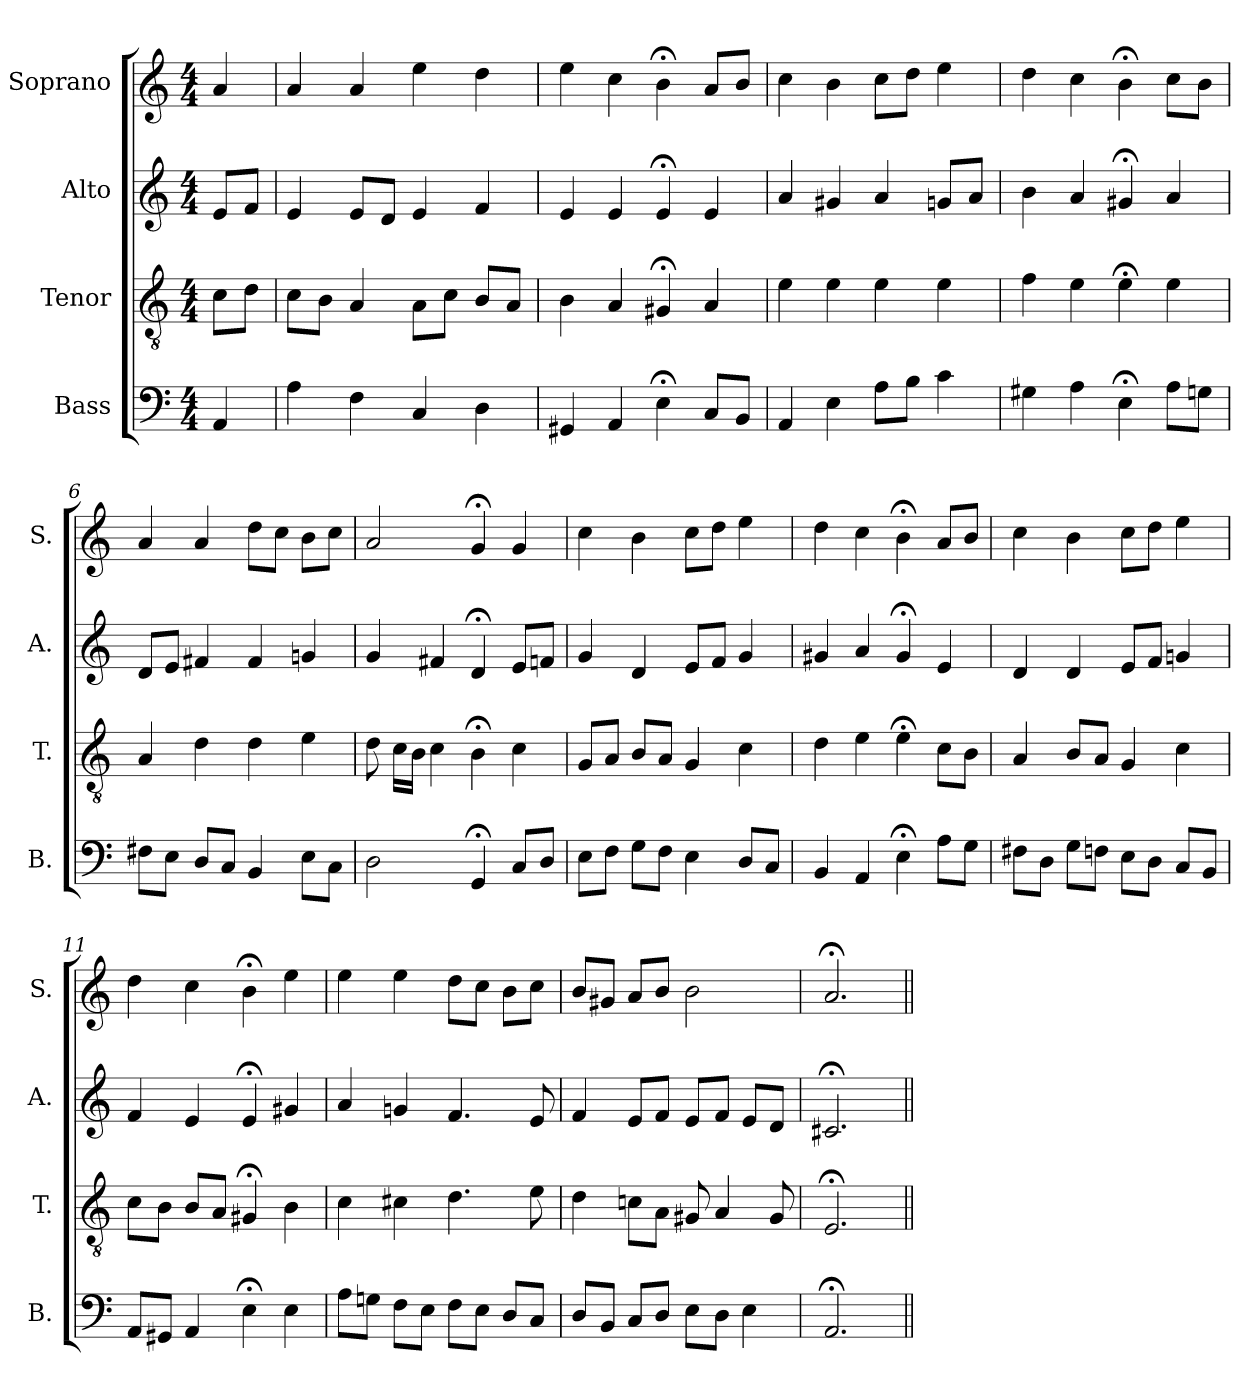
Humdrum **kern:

**kern	**kern	**kern	**kern
*part4	*part3	*part2	*part1
*staff4	*staff3	*staff2	*staff1
*I"Bass	*I"Tenor	*I"Alto	*I"Soprano
*I'B.	*I'T.	*I'A.	*I'S.
*clefF4	*clefGv2	*clefG2	*clefG2
*	*ITrd7c12	*	*
*k[]	*k[]	*k[]	*k[]
*C:	*C:	*C:	*C:
*M4/4	*M4/4	*M4/4	*M4/4
=1	=1	=1	=1
4AA/	8C\L	8e/L	4a/
.	8D\J	8f/J	.
=2	=2	=2	=2
4A\	8C\L	4e/	4a/
.	8BB\J	.	.
4F\	4AA/	8e/L	4a/
.	.	8d/J	.
4C/	8AA\L	4e/	4ee\
.	8C\J	.	.
4D\	8BB/L	4f/	4dd\
.	8AA/J	.	.
=3	=3	=3	=3
4GG#X/	4BB\	4e/	4ee\
4AA/	4AA/	4e/	4cc\
4E;<\	4GG#X;</	4e;</	4b;<\
8C/L	4AA/	4e/	8a/L
8BB/J	.	.	8b/J
=4	=4	=4	=4
4AA/	4E\	4a/	4cc\
4E\	4E\	4g#X/	4b\
8A\L	4E\	4a/	8cc\L
8B\J	.	.	8dd\J
4c\	4E\	8gn/L	4ee\
.	.	8a/J	.
=5	=5	=5	=5
4G#X\	4F\	4b\	4dd\
4A\	4E\	4a/	4cc\
4E;<\	4E;<\	4g#X;</	4b;<\
8A\L	4E\	4a/	8cc\L
8Gn\J	.	.	8b\J
!!LO:LB:g=z
=6	=6	=6	=6
8F#X\L	4AA/	8d/L	4a/
8E\J	.	8e/J	.
8D/L	4D\	4f#X/	4a/
8C/J	.	.	.
4BB/	4D\	4f#/	8dd\L
.	.	.	8cc\J
8E\L	4E\	4gn/	8b\L
8C\J	.	.	8cc\J
=7	=7	=7	=7
2D\	8D\	4g/	2a/
.	16C\LL	.	.
.	16BB\JJ	.	.
.	4C\	4f#X/	.
4GG;</	4BB;<\	4d;</	4g;</
8C/L	4C\	8e/L	4g/
8D/J	.	8fn/J	.
=8	=8	=8	=8
8E\L	8GG/L	4g/	4cc\
8F\J	8AA/J	.	.
8G\L	8BB/L	4d/	4b\
8F\J	8AA/J	.	.
4E\	4GG/	8e/L	8cc\L
.	.	8f/J	8dd\J
8D/L	4C\	4g/	4ee\
8C/J	.	.	.
=9	=9	=9	=9
4BB/	4D\	4g#X/	4dd\
4AA/	4E\	4a/	4cc\
4E;<\	4E;<\	4g#;</	4b;<\
8A\L	8C\L	4e/	8a/L
8G\J	8BB\J	.	8b/J
!!LO:PB:g=z
=10	=10	=10	=10
8F#X\L	4AA/	4d/	4cc\
8D\J	.	.	.
8G\L	8BB/L	4d/	4b\
8Fn\J	8AA/J	.	.
8E\L	4GG/	8e/L	8cc\L
8D\J	.	8f/J	8dd\J
8C/L	4C\	4gn/	4ee\
8BB/J	.	.	.
=11	=11	=11	=11
8AA/L	8C\L	4f/	4dd\
8GG#X/J	8BB\J	.	.
4AA/	8BB/L	4e/	4cc\
.	8AA/J	.	.
4E;<\	4GG#X;</	4e;</	4b;<\
4E\	4BB\	4g#X/	4ee\
!!LO:LB:g=z
=12	=12	=12	=12
8A\L	4C\	4a/	4ee\
8Gn\J	.	.	.
8F\L	4C#X\	4gn/	4ee\
8E\J	.	.	.
8F\L	4.D\	4.f/	8dd\L
8E\J	.	.	8cc\J
8D/L	.	.	8b\L
8C/J	8E\	8e/	8cc\J
=13	=13	=13	=13
8D/L	4D\	4f/	8b/L
8BB/J	.	.	8g#X/J
8C/L	8Cn\L	8e/L	8a/L
8D/J	8AA\J	8f/J	8b/J
8E\L	8GG#X/	8e/L	2b\
8D\J	4AA/	8f/J	.
4E\	.	8e/L	.
.	8GG#/	8d/J	.
=14	=14	=14	=14
2.AA;</	2.EE;</	2.c#X;</	2.a;</
=||	=||	=||	=||
*-	*-	*-	*-
